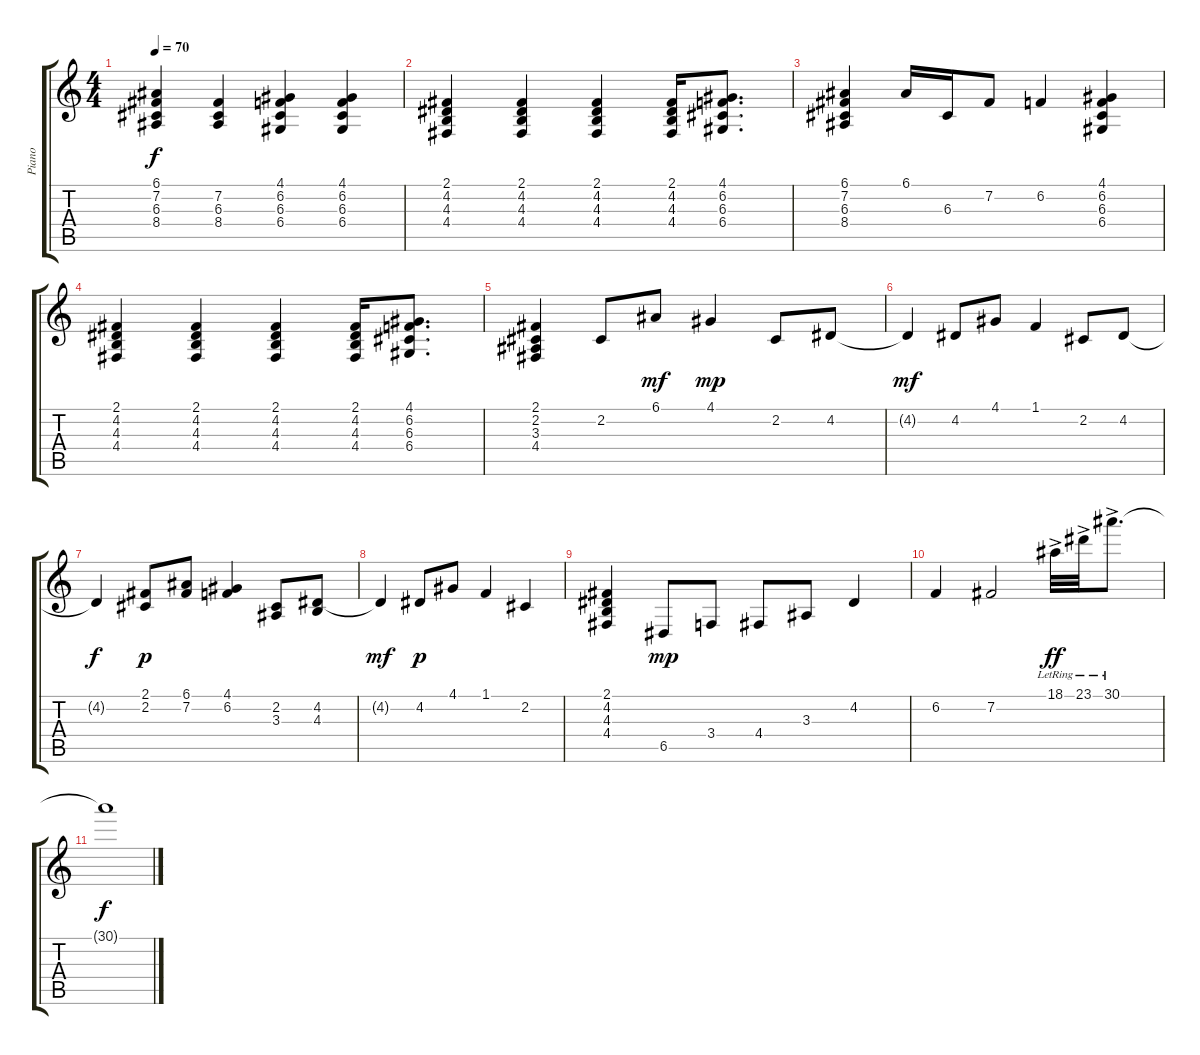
\track ("Piano" "Piano") {instrument acousticgrandpiano}
\staff {score tabs}
\tuning (E4 B3 G3 D3 A2 E2) {hide}
\ts (4 4)
\tempo 70
\clef g2
\ks c
(6.1 7.2 6.3 8.4).4{dy f} (7.2 6.3 8.4).4 (4.1 6.2 6.3 6.4).4 (4.1 6.2 6.3 6.4).4 |
(2.1 4.2 4.3 4.4).4 (2.1 4.2 4.3 4.4).4 (2.1 4.2 4.3 4.4).4 (2.1 4.2 4.3 4.4).16 (4.1 6.2 6.3 6.4).8{d} |
(6.1 7.2 6.3 8.4).4 6.1.16 6.3.16 7.2.8 6.2.4 (4.1 6.2 6.3 6.4).4 |
(2.1 4.2 4.3 4.4).4 (2.1 4.2 4.3 4.4).4 (2.1 4.2 4.3 4.4).4 (2.1 4.2 4.3 4.4).16 (4.1 6.2 6.3 6.4).8{d} |
(2.1 2.2 3.3 4.4).4 2.2.8 6.1.8{dy mf} 4.1.4{dy mp} 2.2.8 4.2.8 |
4.2{t}.4{dy mf} 4.2.8 4.1.8 1.1.4 2.2.8 4.2.8 |
4.2{t}.4{dy f} (2.1 2.2).8{dy p} (6.1 7.2).8 (4.1 6.2).4 (2.2 3.3).8 (4.2 4.3).8 |
4.2{t}.4{dy mf} 4.2.8{dy p} 4.1.8 1.1.4 2.2.4 |
(2.1 4.2 4.3 4.4).4 6.5.8{dy mp} 3.4.8 4.4.8 3.3.8 4.2.4 |
6.2.4 7.2.2 18.1{ac lr}.32{dy ff} 23.1{ac lr}.32 30.1{ac lr}.8{d} |
30.1{t}.1{dy f}
